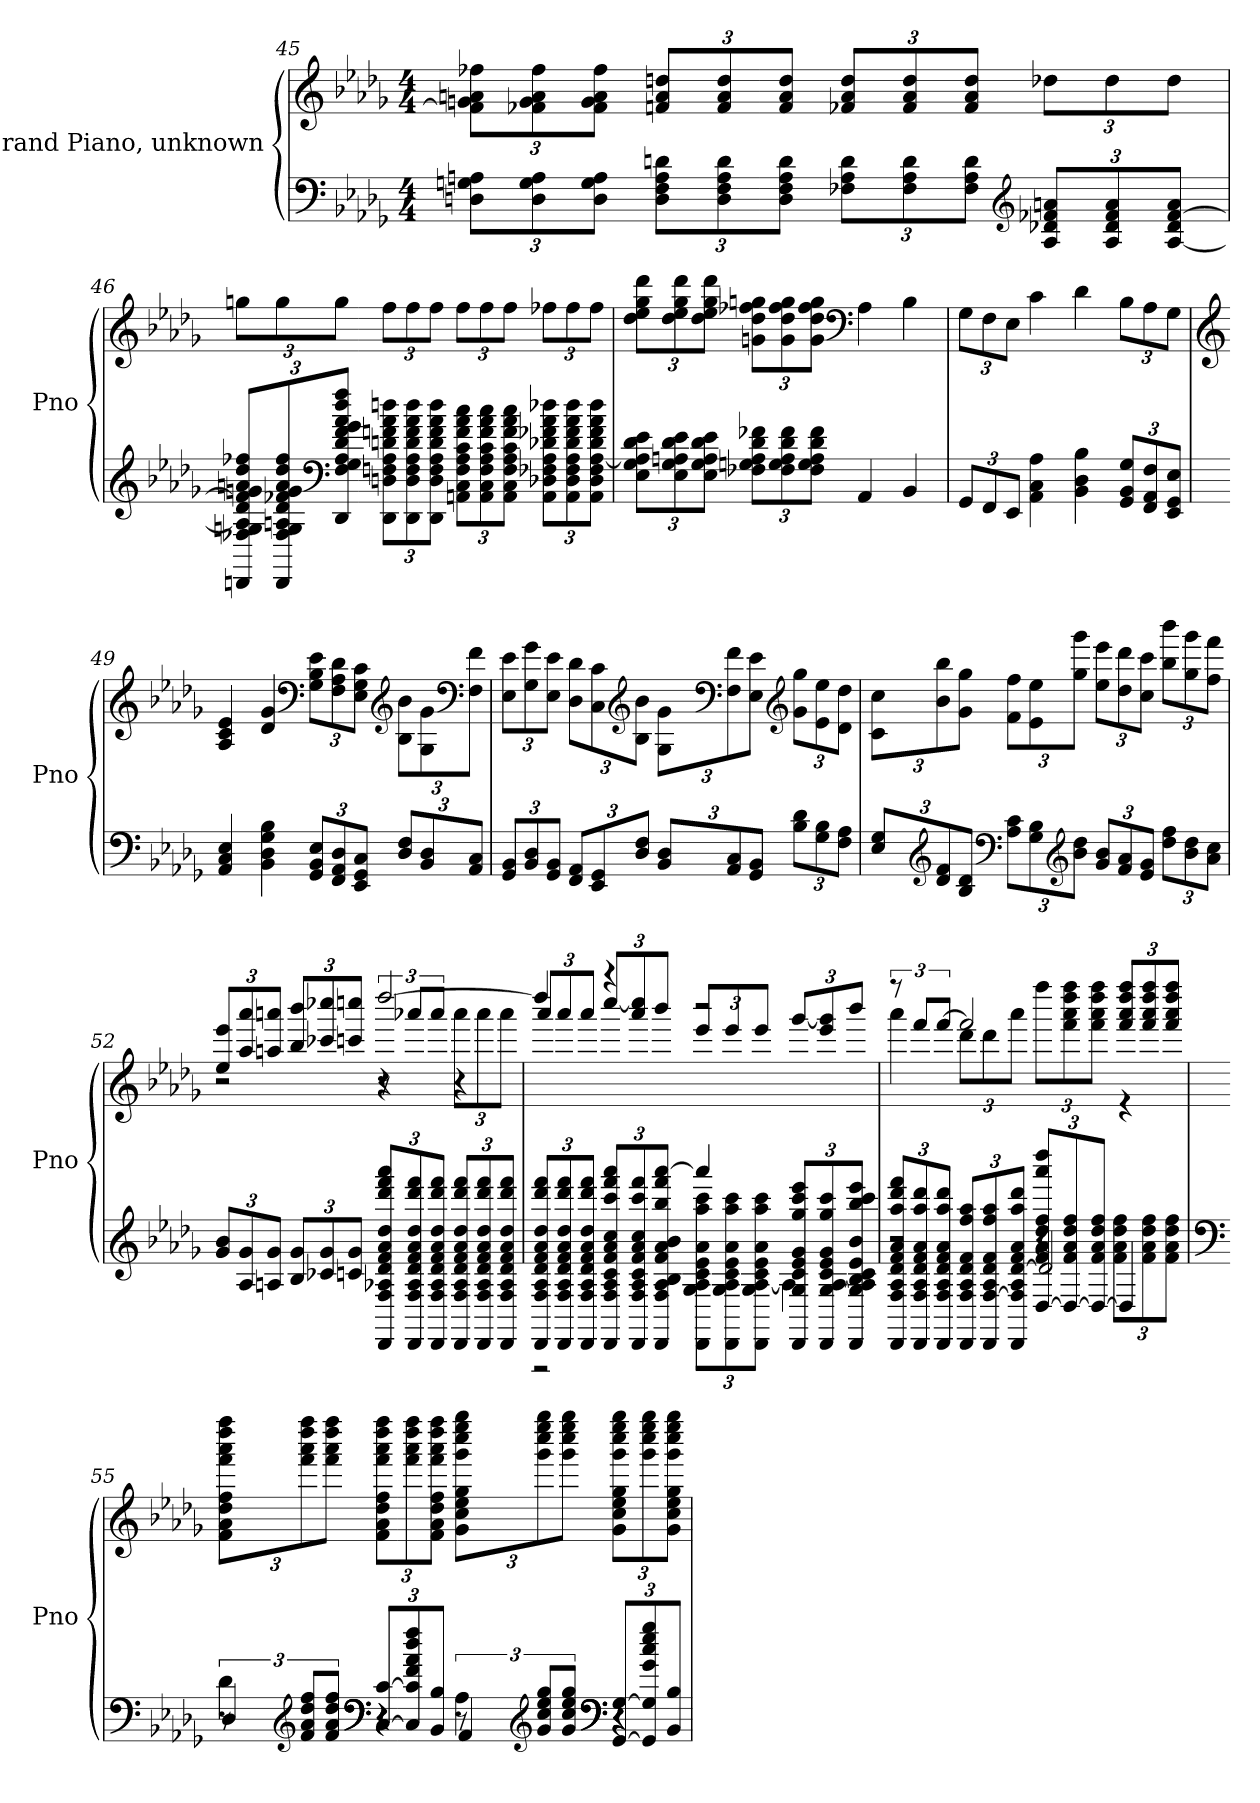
**kern	**kern
*part1	*part1
*staff2	*staff1
*I"Grand Piano, unknown	*
*I'Pno	*
!!LO:PB:g=z
*clefF4	*clefG2
*k[b-e-a-d-g-]	*k[b-e-a-d-g-]
*M4/4	*M4/4
*Xbrackettup	*Xbrackettup
=45	=45
12Dn\ 12Gn\ 12An\L	12f-\] 12gn\ 12an\ 12ff-X\L
12D\ 12G\ 12A\	12f-X\ 12g\ 12a\ 12ff-\
12D\ 12G\ 12A\J	12f-\ 12g\ 12a\ 12ff-\J
12D\ 12F\ 12A\ 12dn\L	12fn/ 12a/ 12ddn/L
12D\ 12F\ 12A\ 12d\	12f/ 12a/ 12dd/
12D\ 12F\ 12A\ 12d\J	12f/ 12a/ 12dd/J
12F-X\ 12A\ 12d\L	12f-X/ 12a/ 12dd/L
12F-\ 12A\ 12d\	12f-/ 12a/ 12dd/
12F-\ 12A\ 12d\J	12f-/ 12a/ 12dd/J
*clefG2	*
12A/ 12d-X/ 12f-X/ 12an/L	12dd-X\L
12A/ 12d-/ 12f-/ 12a/	12dd-\
[12A/ 12d-/ [12f-/ 12a/J	12dd-\J
!!LO:LB:g=z
=46	=46
12DDn/ 12F-X/ 12Gn/ 12A/] 12d-/ 12f-/] 12gn/ 12an/ 12dd-/ 12ff-X/L	12ggn\L
12DD/ 12F-/ 12G/ 12An/ 12d-/ 12f-X/ 12g/ 12a/ 12dd-/ 12ff-/	12gg\
*clefF4	*
12DD/ 12F-/ 12G/ 12A/ 12d-/ 12f-/ 12g/ 12a/ 12dd-/ 12ff-/J	12gg\J
12DD\ 12Dn\ 12Fn\ 12A\ 12dn\ 12fn\ 12a\ 12ddn\L	12ff\L
12DD\ 12D\ 12F\ 12A\ 12d\ 12f\ 12a\ 12dd\	12ff\
12DD\ 12D\ 12F\ 12A\ 12d\ 12f\ 12a\ 12dd\J	12ff\J
12AAn\ 12C\ 12F\ 12A\ 12c\ 12f\ 12a\ 12cc\L	12ff\L
12AA\ 12C\ 12F\ 12A\ 12c\ 12f\ 12a\ 12cc\	12ff\
12AA\ 12C\ 12F\ 12A\ 12c\ 12f\ 12a\ 12cc\J	12ff\J
12AA\ 12D-X\ 12F-X\ 12A\ 12d-X\ 12f-X\ 12a\ 12dd-X\L	12ff-X\L
12AA\ 12D-\ 12F-\ 12A\ 12d-\ 12f-\ 12a\ 12dd-\	12ff-\
12AA\ 12D-\ 12F-\ [12A\ 12d-\ 12f-\ 12a\ 12dd-\J	12ff-\J
=47	=47
12E-\ 12G-\ 12A\] 12d-\ 12e-\L	12dd-\ 12ee-\ 12gg-\ 12ddd-\L
12E-\ 12G-\ 12An\ 12d-\ 12e-\	12dd-\ 12ee-\ 12gg-\ 12ddd-\
12E-\ 12G-\ 12A\ 12d-\ 12e-\J	12dd-\ 12ee-\ 12gg-\ 12ddd-\J
12F-X\ 12Gn\ 12A\ 12d-\ 12f-X\L	12gn\ 12dd-\ 12ff-X\ 12ggn\L
12F-\ 12G\ 12A\ 12d-\ 12f-\	12g\ 12dd-\ 12ff-\ 12gg\
12F-\ 12G\ 12A\ 12d-\ 12f-\J	12g\ 12dd-\ 12ff-\ 12gg\J
*	*clefF4
4AA-/	4A-\
4BB-/	4B-\
!!LO:LB:g=z
=48	=48
12GG-/L	12G-\L
12FF/	12F\
12EE-/J	12E-\J
4AA-\ 4C\ 4A-\	4c\
4BB-\ 4D-\ 4B-\	4d-\
12GG-/ 12BB-/ 12G-/L	12B-\L
12FF/ 12AA-/ 12F/	12A-\
12EE-/ 12GG-/ 12E-/J	12G-\J
=49	=49
*	*clefG2
4AA-/ 4C/ 4E-/	4A-/ 4c/ 4e-/
4BB-\ 4D-\ 4G-\ 4B-\	4d-/ 4g-/
*	*clefF4
12GG-/ 12BB-/ 12E-/L	12G-\ 12B-\ 12e-\L
12FF/ 12AA-/ 12D-/	12F\ 12A-\ 12d-\
12EE-/ 12GG-/ 12C/J	12E-\ 12G-\ 12c\J
*	*clefG2
12D-/ 12F/L	12B-\ 12b-\L
12BB-/ 12D-/	12G-\ 12g-\
*	*clefF4
12AA-/ 12C/J	12F\ 12f\J
!!LO:LB:g=z
=50	=50
12GG-/ 12BB-/L	12E-\ 12e-\L
12BB-/ 12D-/	12G-\ 12g-\
12GG-/ 12BB-/J	12E-\ 12e-\J
12FF/ 12AA-/L	12D-\ 12d-\L
12EE-/ 12GG-/	12C\ 12c\
*	*clefG2
12D-/ 12F/J	12B-\ 12b-\J
12BB-/ 12D-/L	12G-\ 12g-\L
*	*clefF4
12AA-/ 12C/	12F\ 12f\
12GG-/ 12BB-/J	12E-\ 12e-\J
*	*clefG2
12B-\ 12d-\L	12g-\ 12gg-\L
12G-\ 12B-\	12e-\ 12ee-\
12F\ 12A-\J	12d-\ 12dd-\J
=51	=51
12E-/ 12G-/L	12c\ 12cc\L
*clefG2	*
12d-/ 12f/	12b-\ 12bb-\
12B-/ 12d-/J	12g-\ 12gg-\J
*clefF4	*
12A-\ 12c\L	12f\ 12ff\L
12G-\ 12B-\	12e-\ 12ee-\
*clefG2	*
12b-\ 12dd-\J	12gg-\ 12ggg-\J
12g-/ 12b-/L	12ee-\ 12eee-\L
12f/ 12a-/	12dd-\ 12ddd-\
12e-/ 12g-/J	12cc\ 12ccc\J
12dd-\ 12ff\L	12bb-\ 12bbb-\L
12b-\ 12dd-\	12gg-\ 12ggg-\
12a-\ 12cc\J	12ff\ 12fff\J
!!LO:LB:g=z
=52	=52
*	*^
*	*	*^
12g-/ 12b-/L	2r	2r	12ee-/ 12eee-/L
12A-/ 12g-/	.	.	12aa-/ 12aaa-/
12An/ 12g-/J	.	.	12aan/ 12aaan/J
12B-/ 12g-/L	.	.	12bb-/ 12bbb-/L
12c-X/ 12g-/	.	.	12ccc-X/ 12cccc-X/
12cn/ 12g-/J	.	.	12cccn/ 12ccccn/J
*	*	*	*brackettup
12DD-/ 12F/ 12A-X/ 12d-/ 12f/ 12a-/ 12dd-/ 12ddd-/ 12fff/ 12aaa-/L	[2dddd-/	4r	12r
12DD-/ 12F/ 12A-/ 12d-/ 12f/ 12a-/ 12dd-/ 12ddd-/ 12fff/	.	.	12aaa-X/L
12DD-/ 12F/ 12A-/ 12d-/ 12f/ 12a-/ 12dd-/ 12ddd-/ 12fff/J	.	.	12aaa-/J
*	*	*Xbrackettup	*
12DD-/ 12F/ 12A-/ 12d-/ 12f/ 12a-/ 12dd-/ 12ddd-/ 12fff/L	.	12aaa-\L	4r
12DD-/ 12F/ 12A-/ 12d-/ 12f/ 12a-/ 12dd-/ 12ddd-/ 12fff/	.	12aaa-\	.
12DD-/ 12F/ 12A-/ 12d-/ 12f/ 12a-/ 12dd-/ 12ddd-/ 12fff/J	.	12aaa-\J	.
*	*	*v	*v
=53	=53	=53
*^	*	*
12DD-/ 12F/ 12A-/ 12d-/ 12f/ 12a-/ 12dd-/ 12ddd-/ 12fff/L	2r	4dddd-/]	12aaa-/L
12DD-/ 12F/ 12A-/ 12d-/ 12f/ 12a-/ 12dd-/ 12ddd-/ 12fff/	.	.	12aaa-/
12DD-/ 12F/ 12A-/ 12d-/ 12f/ 12a-/ 12dd-/ 12ddd-/ 12fff/J	.	.	12aaa-/J
12DD-/ 12F/ 12A-/ 12c/ 12f/ 12a-/ 12cc/ 12ccc/ 12fff/ 12aaa-/L	.	4r	[12cccc/L
12DD-/ 12F/ 12A-/ 12c/ 12f/ 12a-/ 12cc/ 12ccc/ 12fff/	.	.	12aaa-/ 12cccc/]
12DD-/ 12F/ 12A-/ 12B-/ 12f/ 12a-/ 12b-/ 12bb-/ 12fff/ [12aaa-/J	.	.	12bbb-/J
4aaa-/]	12DD-\ 12G-\ 12A-\ 12c\ 12e-\ 12a-\ 12aa-\ 12ccc\L	2r	12eee-/L
.	12DD-\ 12G-\ 12A-\ 12c\ 12e-\ 12a-\ 12aa-\ 12ccc\	.	12eee-/
.	12DD-\ 12G-\ [12A-\ 12c\ 12e-\ 12a-\ 12aa-\ 12ccc\J	.	12eee-/J
12DD-/ 12G-/ 12c/ 12e-/ 12g-/ 12gg-/ 12ccc/ 12eee-/L	4A-\]	.	[12ggg-/L
12DD-/ [12G-/ 12A-/ 12c/ 12e-/ 12g-/ 12gg-/ 12ccc/	.	.	12eee-/ 12ggg-/]
12DD-/ 12G-/] 12A-/ 12B-/ 12c/ 12e-/ 12b-/ 12bb-/ 12ccc/ 12eee-/J	.	.	12bbb-/J
!!LO:PB:g=z	!!
=54	=54	=54	=54
*	*^	*	*
*	*	*	*brackettup	*
2r	2r	12DD-/ 12F/ 12A-/ 12d-/ 12f/ 12a-/ 12aa-/ 12ddd-/ 12fff/L	12r	4aaa-\
.	.	12DD-/ 12F/ 12A-/ 12d-/ 12f/ 12a-/ 12aa-/ 12ddd-/	12fff/L	.
.	.	12DD-/ 12F/ 12A-/ 12d-/ 12f/ 12a-/ 12aa-/ 12ddd-/J	[12fff/J	.
*	*	*	*	*Xbrackettup
.	.	12DD-/ 12F/ 12A-/ 12d-/ 12f/ 12ff/ 12aa-/L	2fff/]	12ddd-\L
.	.	12DD-/ [12F/ 12A-/ 12d-/ 12f/ 12ff/ 12aa-/	.	12ddd-\
.	.	12DD-/ 12F/] 12A-/ [12d-/ 12f/ 12a-/ 12aa-/ 12ddd-/J	.	12aaa-\J
[12D-/ 12f/ 12a-/ 12dd-/ 12ff/ 12aaa-/ 12dddd-/L	4r	2d-/]	.	12ffff\L
12D-/_ 12f/ 12a-/ 12dd-/ 12ff/	.	.	.	12fff\ 12aaa-\ 12dddd-\ 12ffff\
12D-/_ 12f/ 12a-/ 12dd-/ 12ff/J	.	.	.	12fff\ 12aaa-\ 12dddd-\ 12ffff\J
4D-/]	12f\ 12a-\ 12dd-\ 12ff\L	.	12fff/ 12aaa-/ 12dddd-/ 12ffff/L	4r
.	12f\ 12a-\ 12dd-\ 12ff\	.	12fff/ 12aaa-/ 12dddd-/ 12ffff/	.
.	12f\ 12a-\ 12dd-\ 12ff\J	.	12fff/ 12aaa-/ 12dddd-/ 12ffff/J	.
*	*	*	*v	*v
=55	=55	=55	=55
*clefF4	*	*	*
*brackettup	*	*	*
12r	4d-\	4D-/	12f\ 12a-\ 12dd-\ 12ff\ 12fff\ 12aaa-\ 12dddd-\ 12ffff\L
*clefG2	*	*	*
12f/ 12a-/ 12dd-/ 12ff/L	.	.	12fff\ 12aaa-\ 12dddd-\ 12ffff\
12f/ 12a-/ 12dd-/ 12ff/J	.	.	12fff\ 12aaa-\ 12dddd-\ 12ffff\J
*clefF4	*	*	*
*Xbrackettup	*	*	*
[12C/ [12c/L	4r	4r	12f\ 12a-\ 12dd-\ 12ff\ 12fff\ 12aaa-\ 12dddd-\ 12ffff\L
12C/] 12c/] 12f/ 12a-/ 12dd-/ 12ff/	.	.	12fff\ 12aaa-\ 12dddd-\ 12ffff\
12BB-/ 12B-/J	.	.	12f\ 12a-\ 12dd-\ 12ff\ 12fff\ 12aaa-\ 12dddd-\ 12ffff\J
*brackettup	*	*	*
12r	4A-\	4AA-/	12g-\ 12cc\ 12ee-\ 12gg-\ 12ggg-\ 12cccc\ 12eeee-\ 12gggg-\L
*clefG2	*	*	*
12g-/ 12cc/ 12ee-/ 12gg-/L	.	.	12ggg-\ 12cccc\ 12eeee-\ 12gggg-\
12g-/ 12cc/ 12ee-/ 12gg-/J	.	.	12ggg-\ 12cccc\ 12eeee-\ 12gggg-\J
*clefF4	*	*	*
*Xbrackettup	*	*	*
[12GG-/ [12G-/L	4r	4r	12g-\ 12cc\ 12ee-\ 12gg-\ 12ggg-\ 12cccc\ 12eeee-\ 12gggg-\L
12GG-/] 12G-/] 12g-/ 12cc/ 12ee-/ 12gg-/	.	.	12ggg-\ 12cccc\ 12eeee-\ 12gggg-\
12BB-/ 12B-/J	.	.	12g-\ 12cc\ 12ee-\ 12gg-\ 12ggg-\ 12cccc\ 12eeee-\ 12gggg-\J
*v	*v	*v	*
=	=
*-	*-
